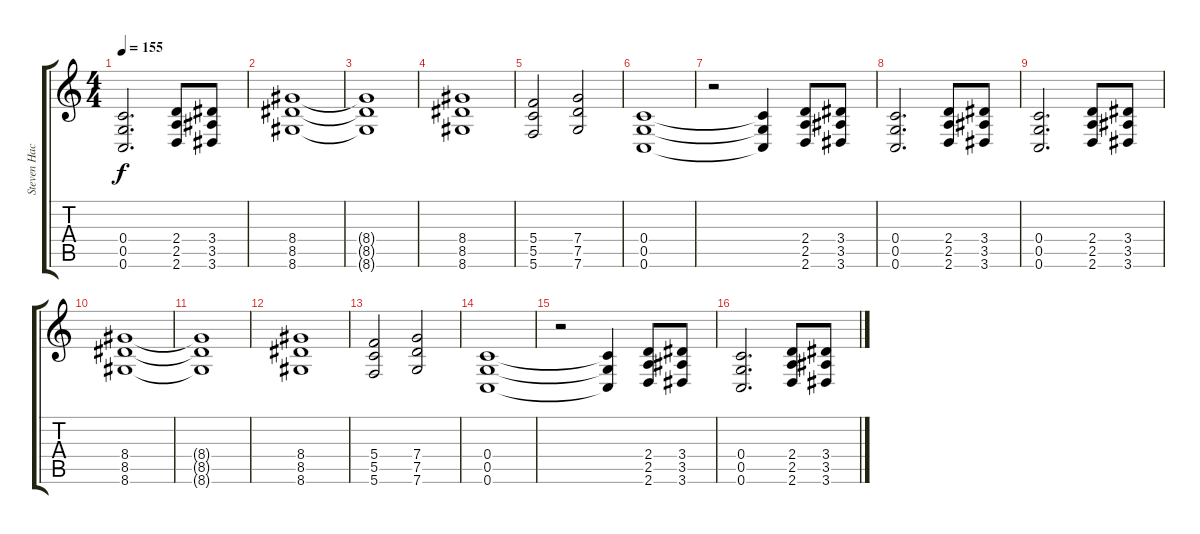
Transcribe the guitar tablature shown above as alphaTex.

\track ("Steven Hackney 2" "Steven Hac") {instrument distortionguitar}
\staff {score tabs}
\tuning (D4 A3 F3 C3 G2 C2) {hide}
\ts (4 4)
\tempo 155
\clef g2
\ks c
(0.4 0.5 0.6).2{d dy f} (2.4 2.5 2.6).8 (3.4 3.5 3.6).8 |
(8.4 8.5 8.6).1 |
(8.4{t} 8.5{t} 8.6{t}).1 |
(8.4 8.5 8.6).1 |
(5.4 5.5 5.6).2 (7.4 7.5 7.6).2 |
(0.4 0.5 0.6).1 |
r.2 (0.4{t} 0.5{t} 0.6{t}).4 (2.4 2.5 2.6).8 (3.4 3.5 3.6).8 |
(0.4 0.5 0.6).2{d} (2.4 2.5 2.6).8 (3.4 3.5 3.6).8 |
(0.4 0.5 0.6).2{d} (2.4 2.5 2.6).8 (3.4 3.5 3.6).8 |
(8.4 8.5 8.6).1 |
(8.4{t} 8.5{t} 8.6{t}).1 |
(8.4 8.5 8.6).1 |
(5.4 5.5 5.6).2 (7.4 7.5 7.6).2 |
(0.4 0.5 0.6).1 |
r.2 (0.4{t} 0.5{t} 0.6{t}).4 (2.4 2.5 2.6).8 (3.4 3.5 3.6).8 |
(0.4 0.5 0.6).2{d} (2.4 2.5 2.6).8 (3.4 3.5 3.6).8
